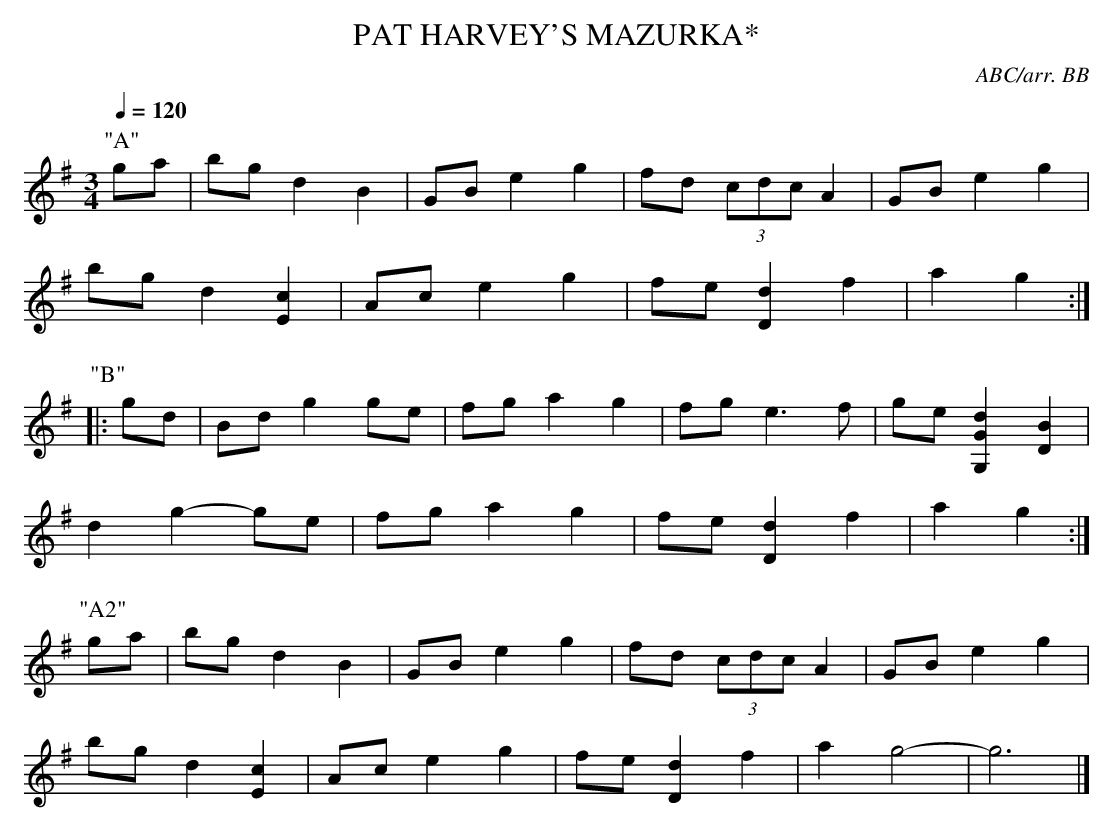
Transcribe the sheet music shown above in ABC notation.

X:1
T:PAT HARVEY'S MAZURKA*
C:ABC/arr. BB
Q:1/4=120
L:1/8
M:3/4
K:G
P:"A"
ga|bg d2 B2|GB e2 g2|fd (3cdc A2|GB e2 g2|
bg d2[c2E2]|Ac e2 g2|fe [D2d2]f2|a2 g2:|
P:"B"
|:gd|Bd g2 ge|fg a2 g2|fg e3f|ge[G,2G2d2][D2B2]|
d2g2-ge|fg a2 g2|fe [D2d2]f2|a2g2:|
P:"A2"
ga|bg d2 B2|GB e2 g2|fd (3cdc A2|GB e2 g2|
bg d2[c2E2]|Ac e2 g2|fe [D2d2]f2|a2 g4-|g6|]
